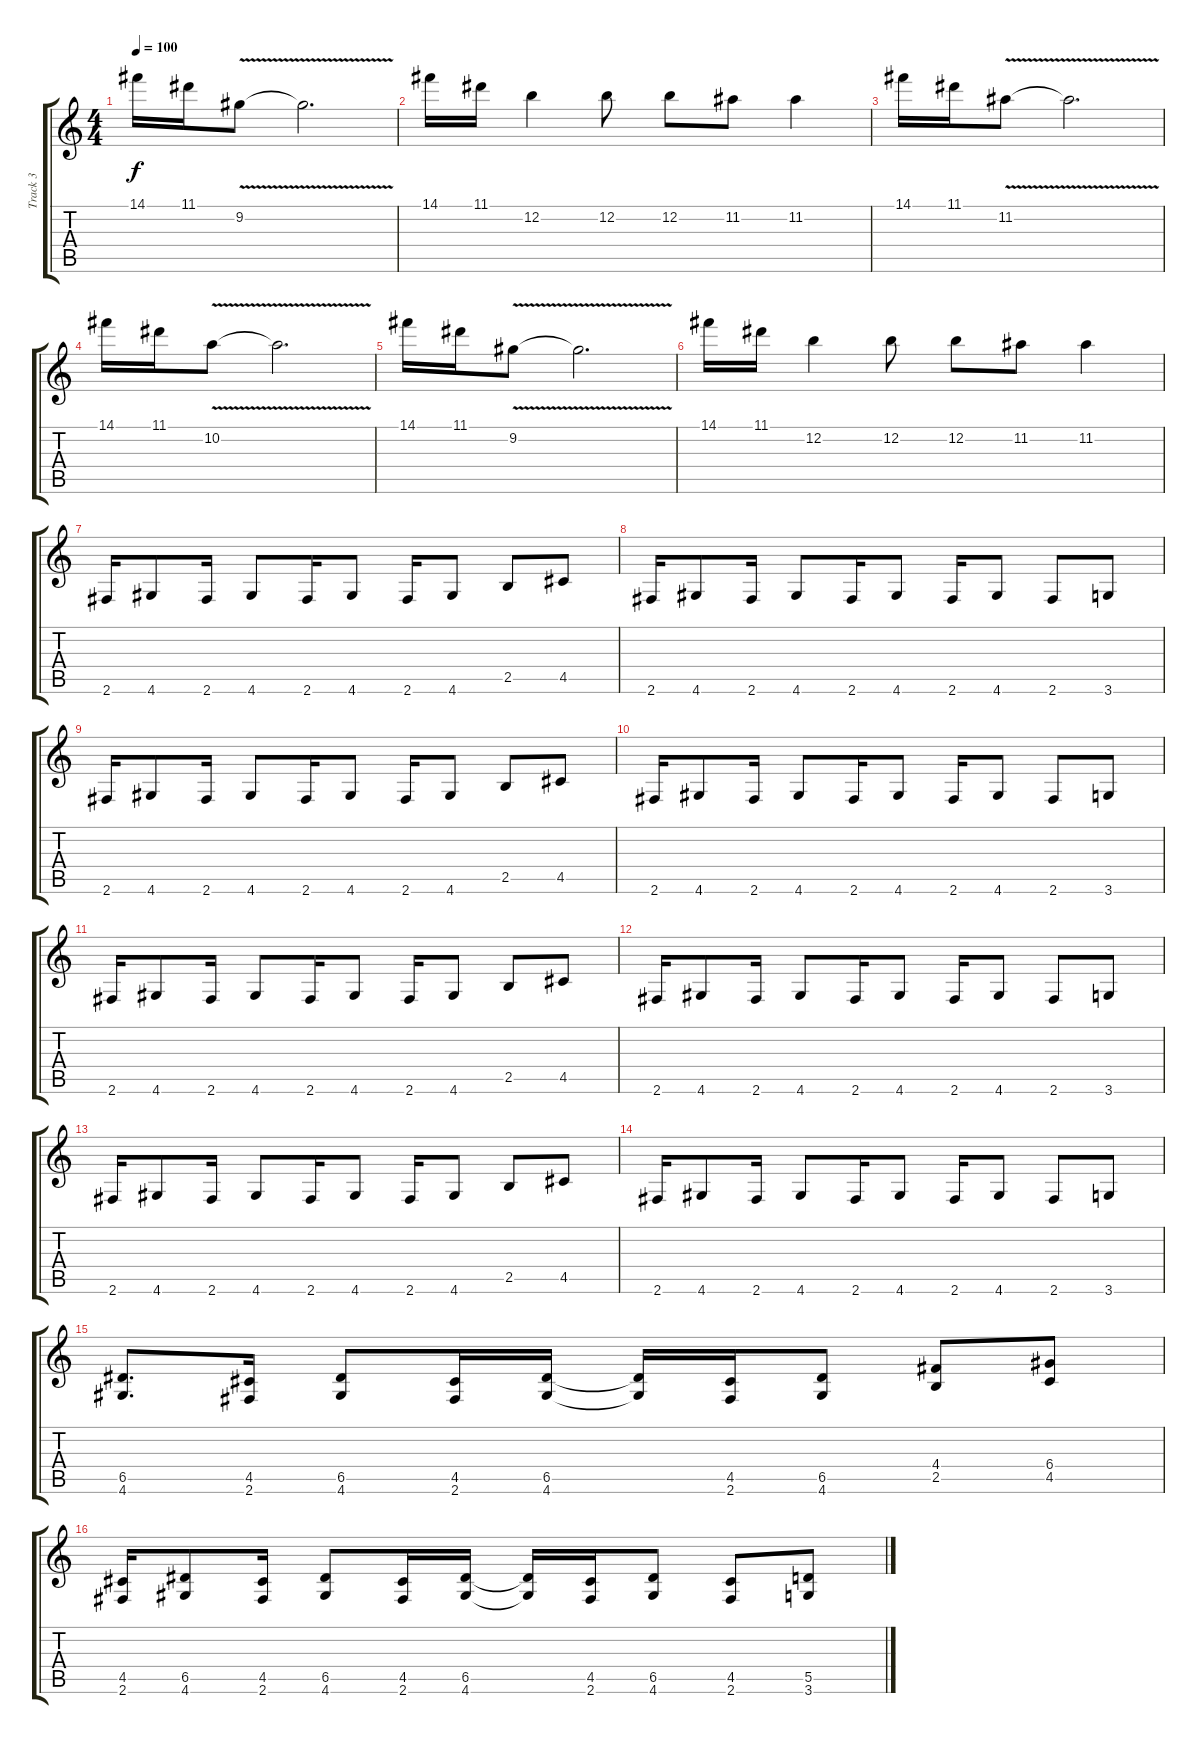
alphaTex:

\track ("Track 3" "Track 3") {instrument electricguitarjazz}
\staff {score tabs}
\tuning (E4 B3 G3 D3 A2 E2) {hide}
\ts (4 4)
\tempo 100
\clef g2
\ks c
14.1.16{dy f} 11.1.16 9.2{v}.8 9.2{t}.2{d} |
14.1.16 11.1.16 12.2.4 12.2.8 12.2.8 11.2.8 11.2.4 |
14.1.16 11.1.16 11.2{v}.8 11.2{t}.2{d} |
14.1.16 11.1.16 10.2{v}.8 10.2{t}.2{d} |
14.1.16 11.1.16 9.2{v}.8 9.2{t}.2{d} |
14.1.16 11.1.16 12.2.4 12.2.8 12.2.8 11.2.8 11.2.4 |
2.6.16{instrument distortionguitar} 4.6.8 2.6.16 4.6.8 2.6.16 4.6.8 2.6.16 4.6.8 2.5.8 4.5.8 |
2.6.16 4.6.8 2.6.16 4.6.8 2.6.16 4.6.8 2.6.16 4.6.8 2.6.8 3.6.8 |
2.6.16 4.6.8 2.6.16 4.6.8 2.6.16 4.6.8 2.6.16 4.6.8 2.5.8 4.5.8 |
2.6.16 4.6.8 2.6.16 4.6.8 2.6.16 4.6.8 2.6.16 4.6.8 2.6.8 3.6.8 |
2.6.16 4.6.8 2.6.16 4.6.8 2.6.16 4.6.8 2.6.16 4.6.8 2.5.8 4.5.8 |
2.6.16 4.6.8 2.6.16 4.6.8 2.6.16 4.6.8 2.6.16 4.6.8 2.6.8 3.6.8 |
2.6.16 4.6.8 2.6.16 4.6.8 2.6.16 4.6.8 2.6.16 4.6.8 2.5.8 4.5.8 |
2.6.16 4.6.8 2.6.16 4.6.8 2.6.16 4.6.8 2.6.16 4.6.8 2.6.8 3.6.8 |
(6.5 4.6).8{d} (4.5 2.6).16 (6.5 4.6).8 (4.5 2.6).16 (6.5 4.6).16 (6.5{t} 4.6{t}).16 (4.5 2.6).16 (6.5 4.6).8 (4.4 2.5).8 (6.4 4.5).8 |
(4.5 2.6).16 (6.5 4.6).8 (4.5 2.6).16 (6.5 4.6).8 (4.5 2.6).16 (6.5 4.6).16 (6.5{t} 4.6{t}).16 (4.5 2.6).16 (6.5 4.6).8 (4.5 2.6).8 (5.5 3.6).8
